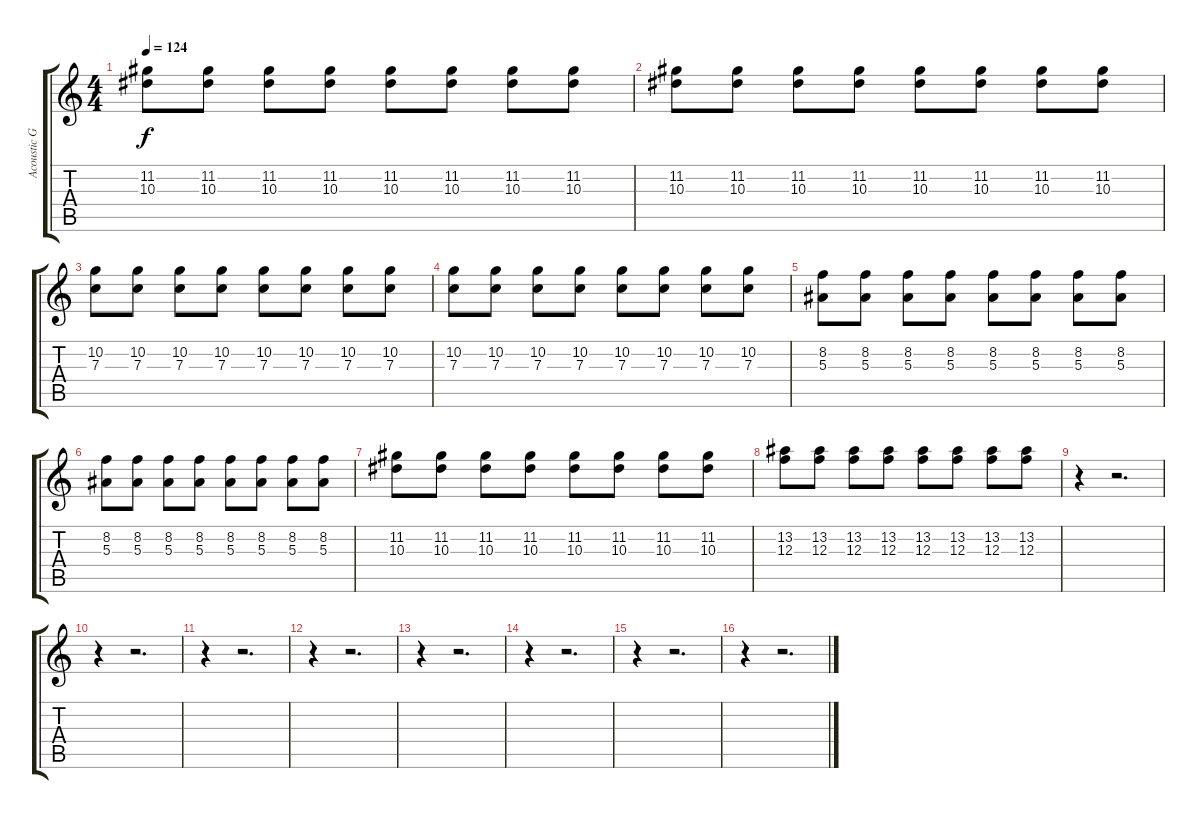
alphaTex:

\track ("Acoustic Guitar 2" "Acoustic G") {instrument acousticguitarsteel}
\staff {score tabs}
\tuning (D4 A3 F3 C3 G2 C2) {hide}
\ts (4 4)
\tempo 124
\clef g2
\ks c
(11.2 10.3).8{dy f} (11.2 10.3).8 (11.2 10.3).8 (11.2 10.3).8 (11.2 10.3).8 (11.2 10.3).8 (11.2 10.3).8 (11.2 10.3).8 |
(11.2 10.3).8 (11.2 10.3).8 (11.2 10.3).8 (11.2 10.3).8 (11.2 10.3).8 (11.2 10.3).8 (11.2 10.3).8 (11.2 10.3).8 |
(10.2 7.3).8 (10.2 7.3).8 (10.2 7.3).8 (10.2 7.3).8 (10.2 7.3).8 (10.2 7.3).8 (10.2 7.3).8 (10.2 7.3).8 |
(10.2 7.3).8 (10.2 7.3).8 (10.2 7.3).8 (10.2 7.3).8 (10.2 7.3).8 (10.2 7.3).8 (10.2 7.3).8 (10.2 7.3).8 |
(8.2 5.3).8 (8.2 5.3).8 (8.2 5.3).8 (8.2 5.3).8 (8.2 5.3).8 (8.2 5.3).8 (8.2 5.3).8 (8.2 5.3).8 |
(8.2 5.3).8 (8.2 5.3).8 (8.2 5.3).8 (8.2 5.3).8 (8.2 5.3).8 (8.2 5.3).8 (8.2 5.3).8 (8.2 5.3).8 |
(11.2 10.3).8 (11.2 10.3).8 (11.2 10.3).8 (11.2 10.3).8 (11.2 10.3).8 (11.2 10.3).8 (11.2 10.3).8 (11.2 10.3).8 |
(13.2 12.3).8 (13.2 12.3).8 (13.2 12.3).8 (13.2 12.3).8 (13.2 12.3).8 (13.2 12.3).8 (13.2 12.3).8 (13.2 12.3).8 |
r.4 r.2{d} |
r.4 r.2{d} |
r.4 r.2{d} |
r.4 r.2{d} |
r.4 r.2{d} |
r.4 r.2{d} |
r.4 r.2{d} |
r.4 r.2{d}
